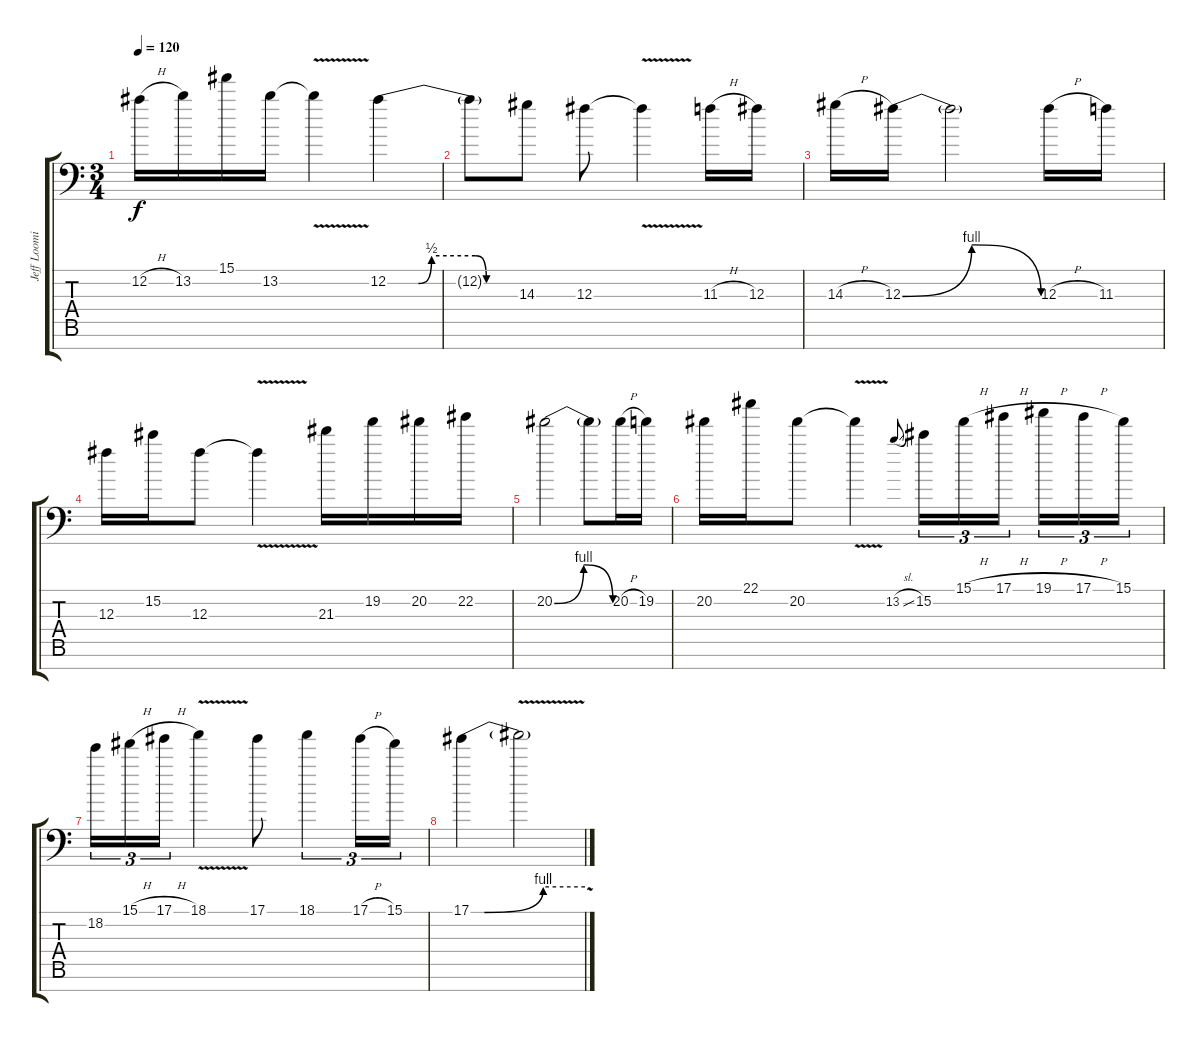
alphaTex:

\track ("Jeff Loomis Lead" "Jeff Loomi") {instrument distortionguitar}
\staff {score tabs}
\tuning (Eb4 Bb3 Gb3 Db3 Ab2 Eb2 Bb1) {hide}
\ts (3 4)
\tempo 120
\clef f4
\ks c
12.2{h}.16{dy f} 13.2.16 15.1.16 13.2.16 13.2{v t}.4 12.2{be (custom 0 0 14 0 20 2 40 2 45 0 60 0)}.4 |
12.2{t}.8 14.3.8 12.3.8 12.3{v t}.4 11.3{h}.16 12.3.16 |
14.3{h}.16 12.3{be (bendrelease 0 0 15 4 45 4 60 0)}.16 12.3{t}.2 12.3{h}.16 11.3.16 |
12.3.16 15.2.16 12.3.8 12.3{v t}.4 21.3.16 19.2.16 20.2.16 22.2.16 |
20.2{be (bendrelease 0 0 7 4 50 4 60 0)}.2 20.2{t}.8 20.2{h}.16 19.2.16 |
20.2.16 22.1.16 20.2.8 20.2{v t}.4 13.2{sl}.8{gr onbeat} 15.2.16{tu (3 2)} 15.1{h}.16{tu (3 2)} 17.1{h}.16{tu (3 2) beam splitsecondary} 19.1{h}.16{tu (3 2)} 17.1{h}.16{tu (3 2)} 15.1.16{tu (3 2)} |
18.2.16{tu (3 2)} 15.1{h}.16{tu (3 2)} 17.1{h}.16{tu (3 2)} 18.1{v}.4 17.1.8 18.1.4{tu (3 2)} 17.1{h}.16{tu (3 2)} 15.1.16{tu (3 2)} |
17.1{be (custom 0 0 7 0 38 4 60 4)}.4 17.1{v t}.2
